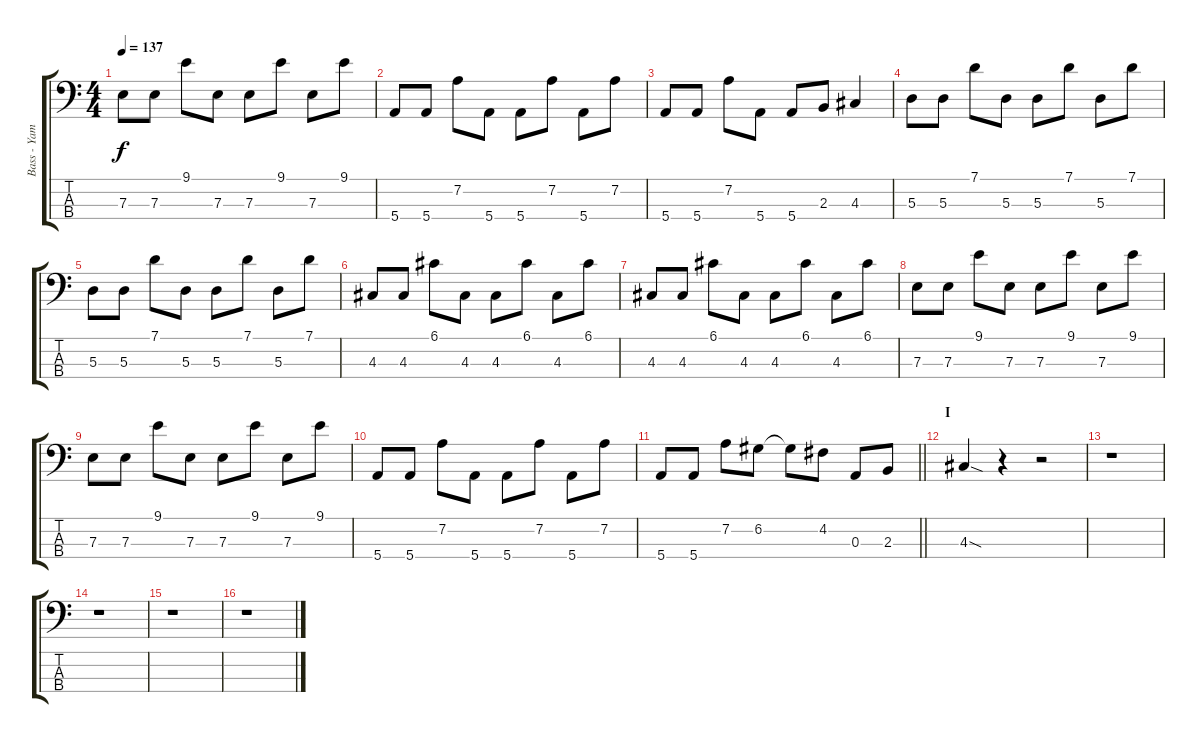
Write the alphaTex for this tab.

\track ("Bass - Yamada" "Bass - Yam") {instrument electricbasspick}
\staff {score tabs}
\tuning (G2 D2 A1 E1) {hide}
\ts (4 4)
\tempo 137
\clef f4
\ks c
7.3.8{dy f} 7.3.8 9.1.8 7.3.8 7.3.8 9.1.8 7.3.8 9.1.8 |
5.4.8 5.4.8 7.2.8 5.4.8 5.4.8 7.2.8 5.4.8 7.2.8 |
5.4.8 5.4.8 7.2.8 5.4.8 5.4.8 2.3.8 4.3.4 |
5.3.8 5.3.8 7.1.8 5.3.8 5.3.8 7.1.8 5.3.8 7.1.8 |
5.3.8 5.3.8 7.1.8 5.3.8 5.3.8 7.1.8 5.3.8 7.1.8 |
4.3.8 4.3.8 6.1.8 4.3.8 4.3.8 6.1.8 4.3.8 6.1.8 |
4.3.8 4.3.8 6.1.8 4.3.8 4.3.8 6.1.8 4.3.8 6.1.8 |
7.3.8 7.3.8 9.1.8 7.3.8 7.3.8 9.1.8 7.3.8 9.1.8 |
7.3.8 7.3.8 9.1.8 7.3.8 7.3.8 9.1.8 7.3.8 9.1.8 |
5.4.8 5.4.8 7.2.8 5.4.8 5.4.8 7.2.8 5.4.8 7.2.8 |
\barLineRight lightlight
5.4.8 5.4.8 7.2.8 6.2.8 6.2{t}.8 4.2.8 0.3.8 2.3.8 |
\section ("" "I")
4.3{sod}.4 r.4 r.2 |
r.1 |
r.1 |
r.1 |
r.1
